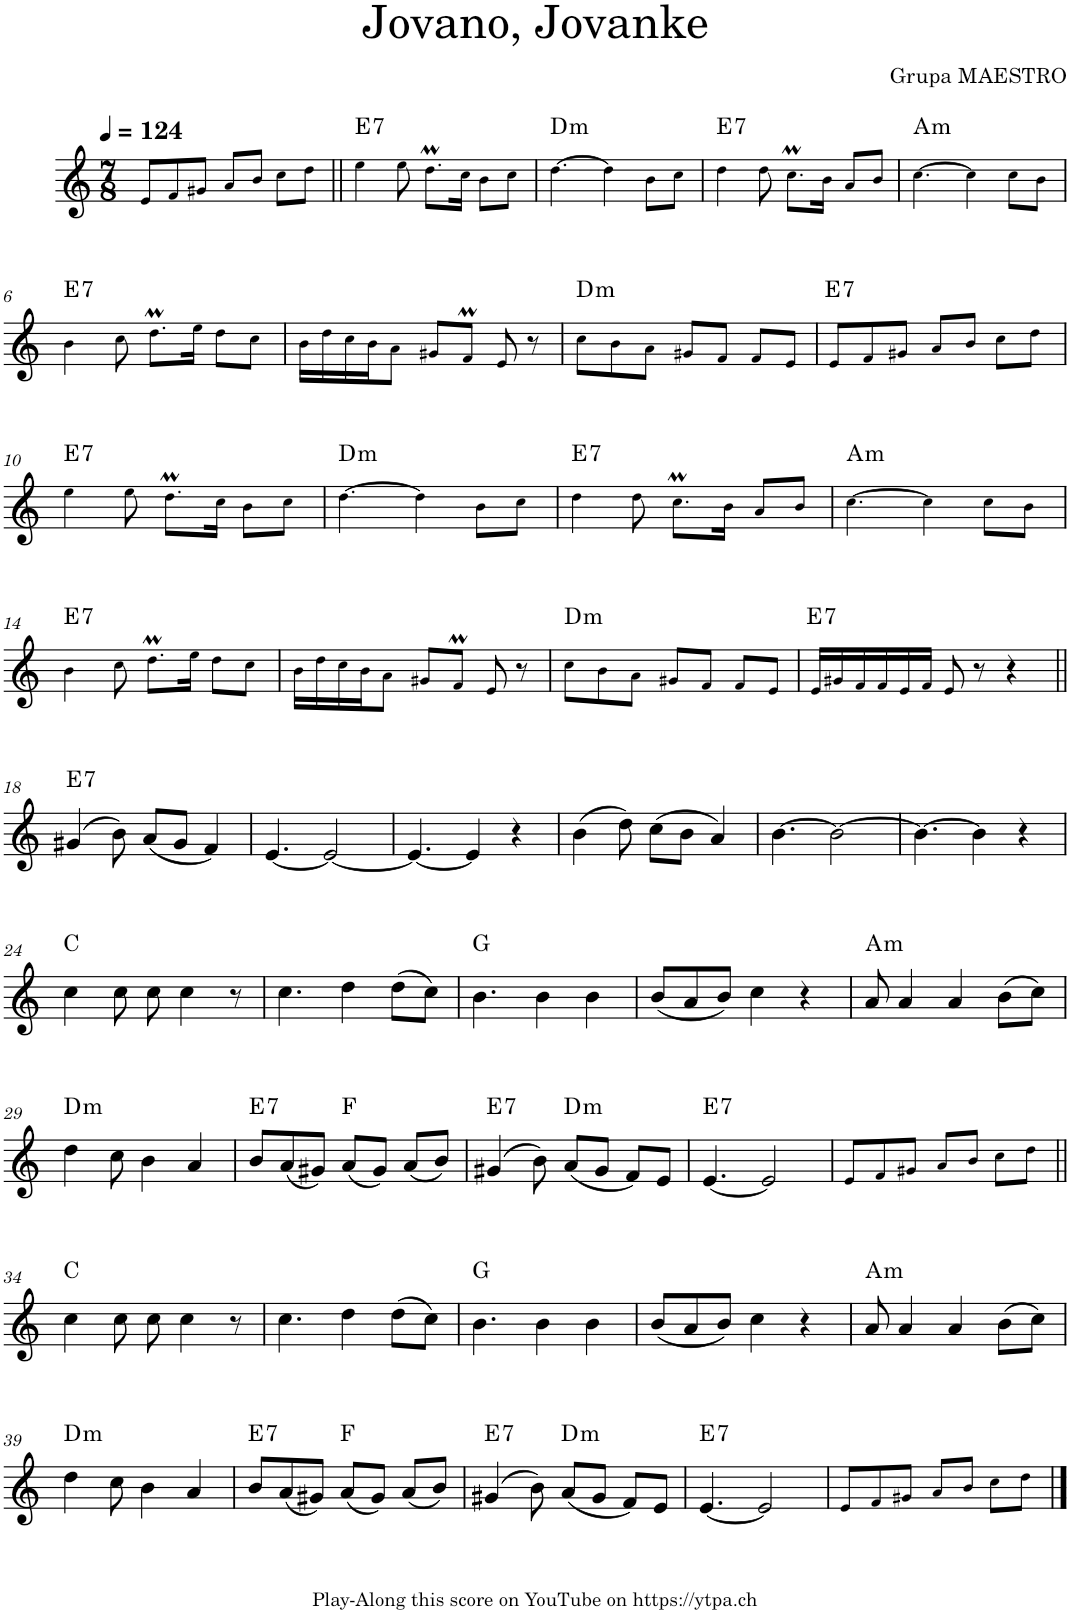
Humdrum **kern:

**kern	**harte
*part1	*part1
*staff1	*
*I"Piano	*
*I'Pno.	*
*clefG2	*
*k[]	*
*M7/8	*
*MM124	*
=1	=1
8e!/L	.
8f!/	.
8g#X!/J	.
8a!/L	.
8b!/J	.
8cc!\L	.
8dd!\J	.
=2||	=2||
!	!LO:H:kt=7
4ee!\	E:7
8ee!\	.
8.ddM!\L	.
16cc!\Jk	.
8b!\L	.
8cc!\J	.
=3	=3
!	!LO:H:kt=m
[4.dd!\	D:min
4dd!\]	.
8b!\L	.
8cc!\J	.
=4	=4
!	!LO:H:kt=7
4dd!\	E:7
8dd!\	.
8.ccM!\L	.
16b!\Jk	.
8a!/L	.
8b!/J	.
=5	=5
!	!LO:H:kt=m
[4.cc!\	A:min
4cc!\]	.
8cc!\L	.
8b!\J	.
!!LO:LB:g=z
=6	=6
!	!LO:H:kt=7
4b!\	E:7
8cc!\	.
8.ddM!\L	.
16ee!\Jk	.
8dd!\L	.
8cc!\J	.
=7	=7
16b!\LL	.
16dd!\	.
16cc!\	.
16b!\J	.
8a!\J	.
8g#X!/L	.
8fM!/J	.
8e!/	.
8r	.
=8	=8
!	!LO:H:kt=m
8cc!\L	D:min
8b!\	.
8a!\J	.
8g#X!/L	.
8f!/J	.
8f!/L	.
8e!/J	.
=9	=9
!	!LO:H:kt=7
8e!/L	E:7
8f!/	.
8g#X!/J	.
8a!/L	.
8b!/J	.
8cc!\L	.
8dd!\J	.
!!LO:LB:g=z
=10	=10
!	!LO:H:kt=7
4ee!\	E:7
8ee!\	.
8.ddM!\L	.
16cc!\Jk	.
8b!\L	.
8cc!\J	.
=11	=11
!	!LO:H:kt=m
[4.dd!\	D:min
4dd!\]	.
8b!\L	.
8cc!\J	.
=12	=12
!	!LO:H:kt=7
4dd!\	E:7
8dd!\	.
8.ccM!\L	.
16b!\Jk	.
8a!/L	.
8b!/J	.
=13	=13
!	!LO:H:kt=m
[4.cc!\	A:min
4cc!\]	.
8cc!\L	.
8b!\J	.
!!LO:LB:g=z
=14	=14
!	!LO:H:kt=7
4b!\	E:7
8cc!\	.
8.ddM!\L	.
16ee!\Jk	.
8dd!\L	.
8cc!\J	.
=15	=15
16b!\LL	.
16dd!\	.
16cc!\	.
16b!\J	.
8a!\J	.
8g#X!/L	.
8fM!/J	.
8e!/	.
8r	.
=16	=16
!	!LO:H:kt=m
8cc!\L	D:min
8b!\	.
8a!\J	.
8g#X!/L	.
8f!/J	.
8f!/L	.
8e!/J	.
=17	=17
!	!LO:H:kt=7
16e!/LL	E:7
16g#X!/	.
16f!/	.
16f!/	.
16e!/	.
16f!/JJ	.
8e!/	.
8r	.
4r	.
!!LO:LB:g=z
=18||	=18||
!	!LO:H:kt=7
(4g#X/	E:7
8b\)	.
(8a/L	.
8g#/J	.
4f/)	.
=19	=19
[4.e/	.
2e/_	.
=20	=20
4.e/_	.
4e/]	.
4r	.
=21	=21
(4b\	.
8dd\)	.
(8cc\L	.
8b\J	.
4a/)	.
=22	=22
[4.b\	.
2b\_	.
=23	=23
4.b\_	.
4b\]	.
4r	.
!!LO:LB:g=z
=24	=24
4cc\	C:maj
8cc\	.
8cc\	.
4cc\	.
8r	.
=25	=25
4.cc\	.
4dd\	.
(8dd\L	.
8cc\J)	.
=26	=26
4.b\	G:maj
4b\	.
4b\	.
=27	=27
(8b/L	.
8a/	.
8b/J)	.
4cc\	.
4r	.
=28	=28
!	!LO:H:kt=m
8a/	A:min
4a/	.
4a/	.
(8b\L	.
8cc\J)	.
!!LO:LB:g=z
=29	=29
!	!LO:H:kt=m
4dd\	D:min
8cc\	.
4b\	.
4a/	.
=30	=30
!	!LO:H:kt=7
8b/L	E:7
(8a/	.
8g#X/J)	.
(8a/L	F:maj
8g#/J)	.
(8a/L	.
8b/J)	.
=31	=31
!	!LO:H:kt=7
(4g#X/	E:7
8b\)	.
!	!LO:H:kt=m
(8a/L	D:min
8g#/J	.
8f/L)	.
8e/J	.
=32	=32
!	!LO:H:kt=7
[4.e/	E:7
2e/]	.
=33	=33
8e!/L	.
8f!/	.
8g#X!/J	.
8a!/L	.
8b!/J	.
8cc!\L	.
8dd!\J	.
!!LO:LB:g=z
=34||	=34||
4cc\	C:maj
8cc\	.
8cc\	.
4cc\	.
8r	.
=35	=35
4.cc\	.
4dd\	.
(8dd\L	.
8cc\J)	.
=36	=36
4.b\	G:maj
4b\	.
4b\	.
=37	=37
(8b/L	.
8a/	.
8b/J)	.
4cc\	.
4r	.
=38	=38
!	!LO:H:kt=m
8a/	A:min
4a/	.
4a/	.
(8b\L	.
8cc\J)	.
!!LO:LB:g=z
=39	=39
!	!LO:H:kt=m
4dd\	D:min
8cc\	.
4b\	.
4a/	.
=40	=40
!	!LO:H:kt=7
8b/L	E:7
(8a/	.
8g#X/J)	.
(8a/L	F:maj
8g#/J)	.
(8a/L	.
8b/J)	.
=41	=41
!	!LO:H:kt=7
(4g#X/	E:7
8b\)	.
!	!LO:H:kt=m
(8a/L	D:min
8g#/J	.
8f/L)	.
8e/J	.
=42	=42
!	!LO:H:kt=7
[4.e/	E:7
2e/]	.
=43	=43
8e!/L	.
8f!/	.
8g#X!/J	.
8a!/L	.
8b!/J	.
8cc!\L	.
8dd!\J	.
==	==
*-	*-
